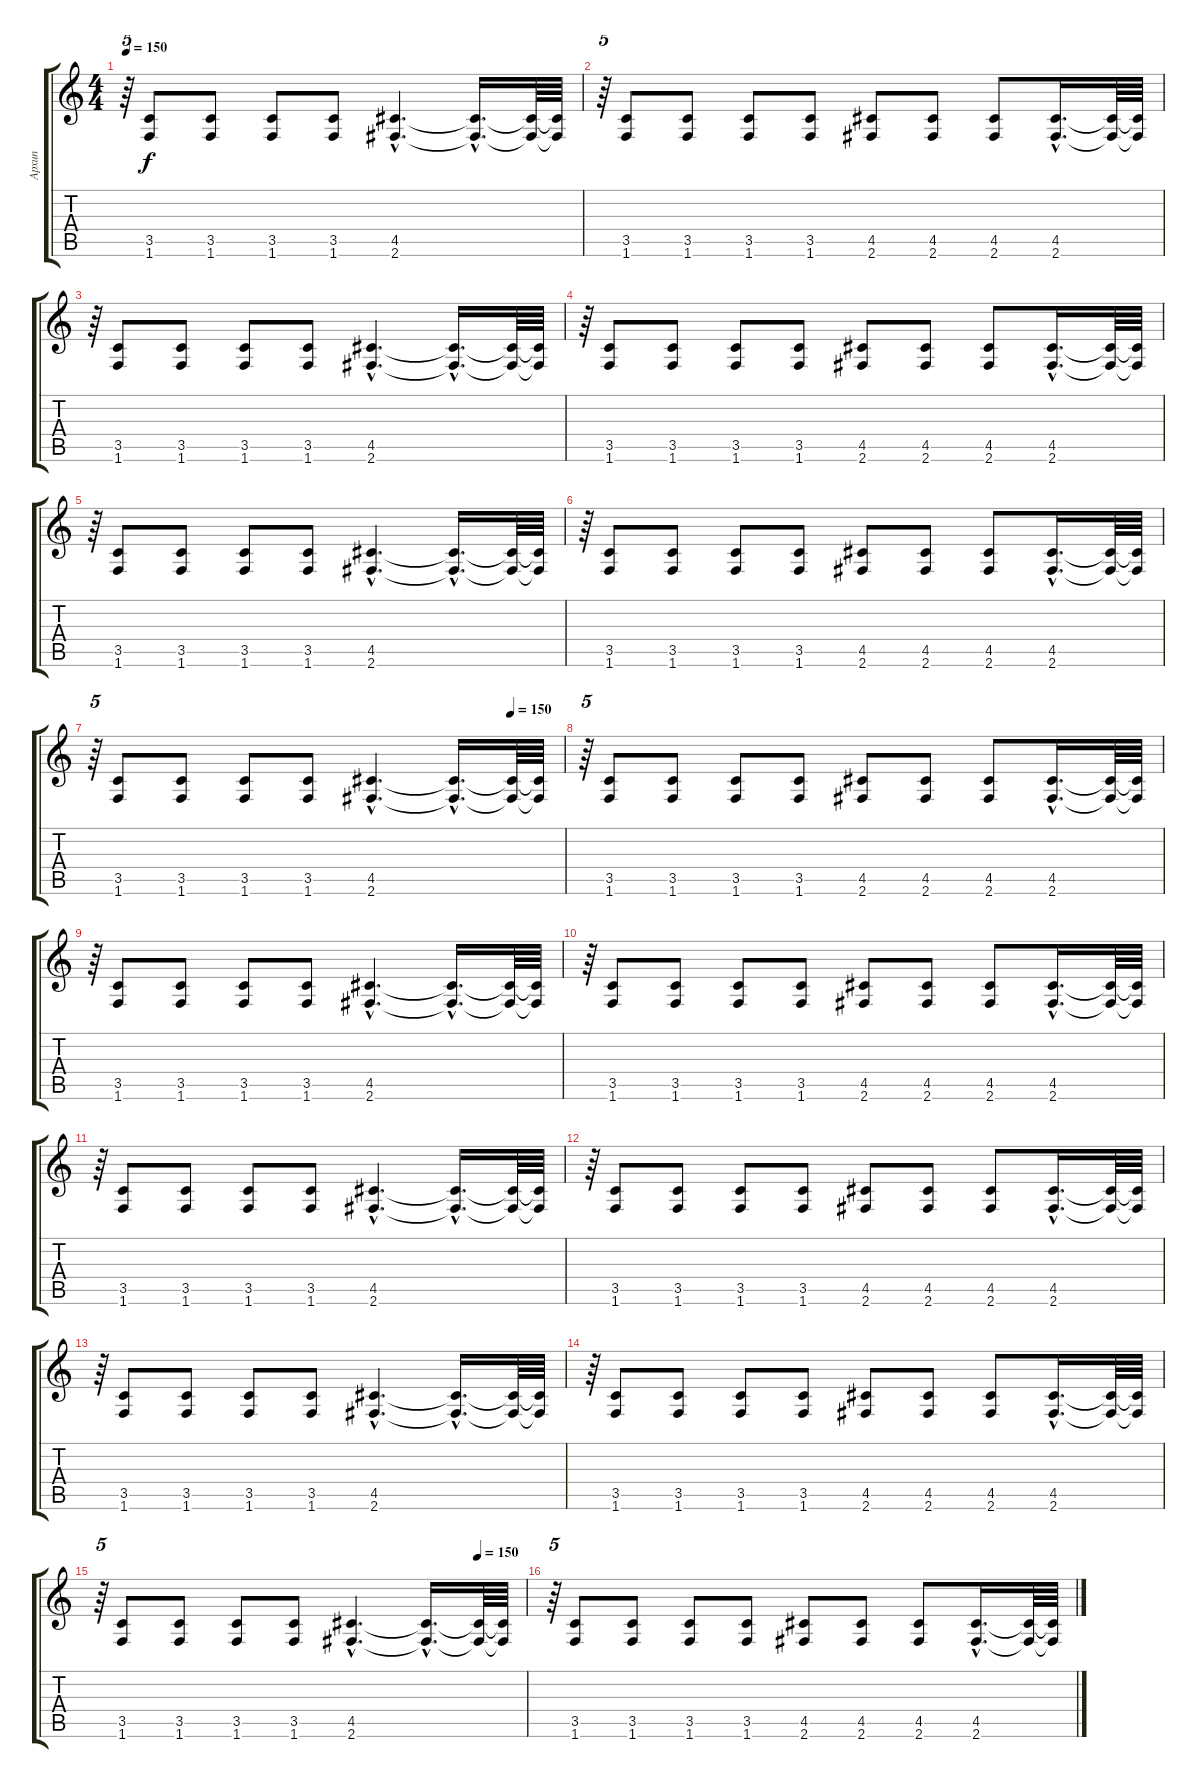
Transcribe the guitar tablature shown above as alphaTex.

\track ("Архип" "Архип") {instrument distortionguitar}
\staff {score tabs}
\tuning (E4 B3 G3 D3 A2 E2) {hide}
\ts (4 4)
\tempo 150
\clef g2
\ks c
r.64{tu (5 4) dy f} (3.5 1.6).8 (3.5 1.6).8 (3.5 1.6).8 (3.5 1.6).8 (4.5{hac} 2.6{hac}).4{d} (4.5{hac t} 2.6{hac t}).16{d} (4.5{t} 2.6{t}).64 (4.5{t} 2.6{t}).64 |
r.64{tu (5 4)} (3.5 1.6).8 (3.5 1.6).8 (3.5 1.6).8 (3.5 1.6).8 (4.5 2.6).8 (4.5 2.6).8 (4.5 2.6).8 (4.5{hac} 2.6{hac}).16{d} (4.5{t} 2.6{t}).64 (4.5{t} 2.6{t}).64 |
r.64{tu (5 4)} (3.5 1.6).8 (3.5 1.6).8 (3.5 1.6).8 (3.5 1.6).8 (4.5{hac} 2.6{hac}).4{d} (4.5{hac t} 2.6{hac t}).16{d} (4.5{t} 2.6{t}).64 (4.5{t} 2.6{t}).64 |
r.64{tu (5 4)} (3.5 1.6).8 (3.5 1.6).8 (3.5 1.6).8 (3.5 1.6).8 (4.5 2.6).8 (4.5 2.6).8 (4.5 2.6).8 (4.5{hac} 2.6{hac}).16{d} (4.5{t} 2.6{t}).64 (4.5{t} 2.6{t}).64 |
r.64{tu (5 4)} (3.5 1.6).8 (3.5 1.6).8 (3.5 1.6).8 (3.5 1.6).8 (4.5{hac} 2.6{hac}).4{d} (4.5{hac t} 2.6{hac t}).16{d} (4.5{t} 2.6{t}).64 (4.5{t} 2.6{t}).64 |
r.64{tu (5 4)} (3.5 1.6).8 (3.5 1.6).8 (3.5 1.6).8 (3.5 1.6).8 (4.5 2.6).8 (4.5 2.6).8 (4.5 2.6).8 (4.5{hac} 2.6{hac}).16{d} (4.5{t} 2.6{t}).64 (4.5{t} 2.6{t}).64 |
\tempo (150 0.8875)
r.64{tu (5 4)} (3.5 1.6).8 (3.5 1.6).8 (3.5 1.6).8 (3.5 1.6).8 (4.5{hac} 2.6{hac}).4{d} (4.5{hac t} 2.6{hac t}).16{d} (4.5{t} 2.6{t}).64 (4.5{t} 2.6{t}).64 |
r.64{tu (5 4)} (3.5 1.6).8 (3.5 1.6).8 (3.5 1.6).8 (3.5 1.6).8 (4.5 2.6).8 (4.5 2.6).8 (4.5 2.6).8 (4.5{hac} 2.6{hac}).16{d} (4.5{t} 2.6{t}).64 (4.5{t} 2.6{t}).64 |
r.64{tu (5 4)} (3.5 1.6).8 (3.5 1.6).8 (3.5 1.6).8 (3.5 1.6).8 (4.5{hac} 2.6{hac}).4{d} (4.5{hac t} 2.6{hac t}).16{d} (4.5{t} 2.6{t}).64 (4.5{t} 2.6{t}).64 |
r.64{tu (5 4)} (3.5 1.6).8 (3.5 1.6).8 (3.5 1.6).8 (3.5 1.6).8 (4.5 2.6).8 (4.5 2.6).8 (4.5 2.6).8 (4.5{hac} 2.6{hac}).16{d} (4.5{t} 2.6{t}).64 (4.5{t} 2.6{t}).64 |
r.64{tu (5 4)} (3.5 1.6).8 (3.5 1.6).8 (3.5 1.6).8 (3.5 1.6).8 (4.5{hac} 2.6{hac}).4{d} (4.5{hac t} 2.6{hac t}).16{d} (4.5{t} 2.6{t}).64 (4.5{t} 2.6{t}).64 |
r.64{tu (5 4)} (3.5 1.6).8 (3.5 1.6).8 (3.5 1.6).8 (3.5 1.6).8 (4.5 2.6).8 (4.5 2.6).8 (4.5 2.6).8 (4.5{hac} 2.6{hac}).16{d} (4.5{t} 2.6{t}).64 (4.5{t} 2.6{t}).64 |
r.64{tu (5 4)} (3.5 1.6).8 (3.5 1.6).8 (3.5 1.6).8 (3.5 1.6).8 (4.5{hac} 2.6{hac}).4{d} (4.5{hac t} 2.6{hac t}).16{d} (4.5{t} 2.6{t}).64 (4.5{t} 2.6{t}).64 |
r.64{tu (5 4)} (3.5 1.6).8 (3.5 1.6).8 (3.5 1.6).8 (3.5 1.6).8 (4.5 2.6).8 (4.5 2.6).8 (4.5 2.6).8 (4.5{hac} 2.6{hac}).16{d} (4.5{t} 2.6{t}).64 (4.5{t} 2.6{t}).64 |
\tempo (150 0.8875)
r.64{tu (5 4)} (3.5 1.6).8 (3.5 1.6).8 (3.5 1.6).8 (3.5 1.6).8 (4.5{hac} 2.6{hac}).4{d} (4.5{hac t} 2.6{hac t}).16{d} (4.5{t} 2.6{t}).64 (4.5{t} 2.6{t}).64 |
r.64{tu (5 4)} (3.5 1.6).8 (3.5 1.6).8 (3.5 1.6).8 (3.5 1.6).8 (4.5 2.6).8 (4.5 2.6).8 (4.5 2.6).8 (4.5{hac} 2.6{hac}).16{d} (4.5{t} 2.6{t}).64 (4.5{t} 2.6{t}).64
